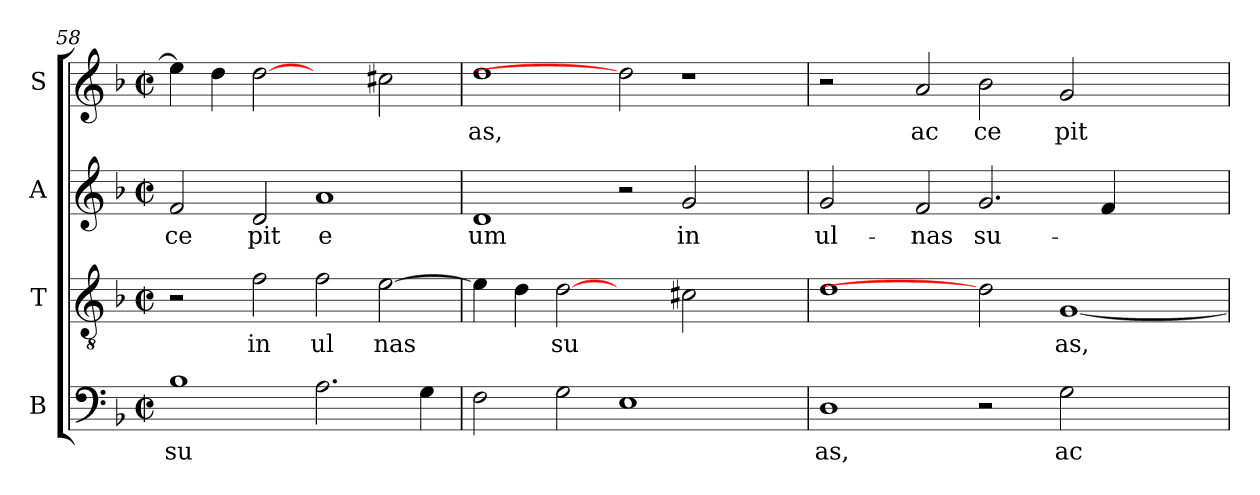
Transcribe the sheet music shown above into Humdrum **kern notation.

**kern	**text	**kern	**text	**kern	**text	**kern	**text
*part4	*part4	*part3	*part3	*part2	*part2	*part1	*part1
*staff4	*staff4	*staff3	*staff3	*staff2	*staff2	*staff1	*staff1
*I"B	*	*I"T	*	*I"A	*	*I"S	*
*clefF4	*	*clefGv2	*	*clefG2	*	*clefG2	*
*k[b-]	*	*k[b-]	*	*k[b-]	*	*k[b-]	*
*F:	*	*F:	*	*F:	*	*F:	*
*M2/2	*	*M2/2	*	*M2/2	*	*M2/2	*
*met(c|)	*	*met(c|)	*	*met(c|)	*	*met(c|)	*
=58	=58	=58	=58	=58	=58	=58	=58
!	!LO:LY:b:cj	!	!	!	!LO:LY:b:cj	!	!
1B-	su	2r	.	2f/	ce	4ee\]	.
.	.	.	.	.	.	4dd\	.
!	!	!	!LO:LY:b:cj	!	!LO:LY:b:cj	!	!
.	.	2f\	in	2d/	pit	[2dd	.
!	!	!	!LO:LY:b:cj	!	!LO:LY:b:cj	!	!
2.A\	.	2f\	ul	1a	e	2ryy	.
!	!	!	!LO:LY:b	!	!	!	!
.	.	[>2e\	nas	.	.	2cc#\	.
4G\	.	.	.	.	.	.	.
=59	=59	=59	=59	=59	=59	=59	=59
!	!	!	!	!	!LO:LY:b:cj	!	!LO:LY:b:cj
2F\	.	4e\]	.	1d	um	1dd	as,
.	.	4d\	.	.	.	.	.
!	!	!	!LO:LY:b:cj	!	!	!	!
2G\	.	[2d	su	.	.	.	.
1E	.	2ryy	.	2r	.	2dd]	.
!	!	!	!	!	!LO:LY:b:cj	!	!
.	.	2c#\	.	2g/	in	1r	.
2ryy	.	2ryy	.	2ryy	.	.	.
!!LO:LB:g=z
=60	=60	=60	=60	=60	=60	=60	=60
!	!LO:LY:b:cj	!	!	!	!LO:LY:b:cj	!	!
*^	*	*	*	*	*	*	*
1D	4ryy	as,	1d	.	2g/	ul-	2r	.
.	16..ryy	.	.	.	.	.	.	.
.	1ryy	.	.	.	.	.	.	.
!	!	!	!	!	!	!LO:LY:b:cj	!	!LO:LY:b:cj
.	.	.	.	.	2f/	-nas	2a/	ac
!	!	!	!	!	!	!LO:LY:b:cj	!	!LO:LY:b:cj
2r	.	.	2d]	.	2.g/	su-	2b-\	ce
.	1ryy	.	.	.	.	.	.	.
!	!	!LO:LY:b:cj	!	!LO:LY:b:cj	!	!	!	!LO:LY:b:cj
2G\	.	ac-	[<1G	as,	.	.	2g/	pit
.	.	.	.	.	4f/	.	.	.
2ryy	.	.	.	.	2ryy	.	2ryy	.
.	8ryy	.	.	.	.	.	.	.
.	64ryy	.	.	.	.	.	.	.
*v	*v	*	*	*	*	*	*	*
=	=	=	=	=	=	=	=
*-	*-	*-	*-	*-	*-	*-	*-
